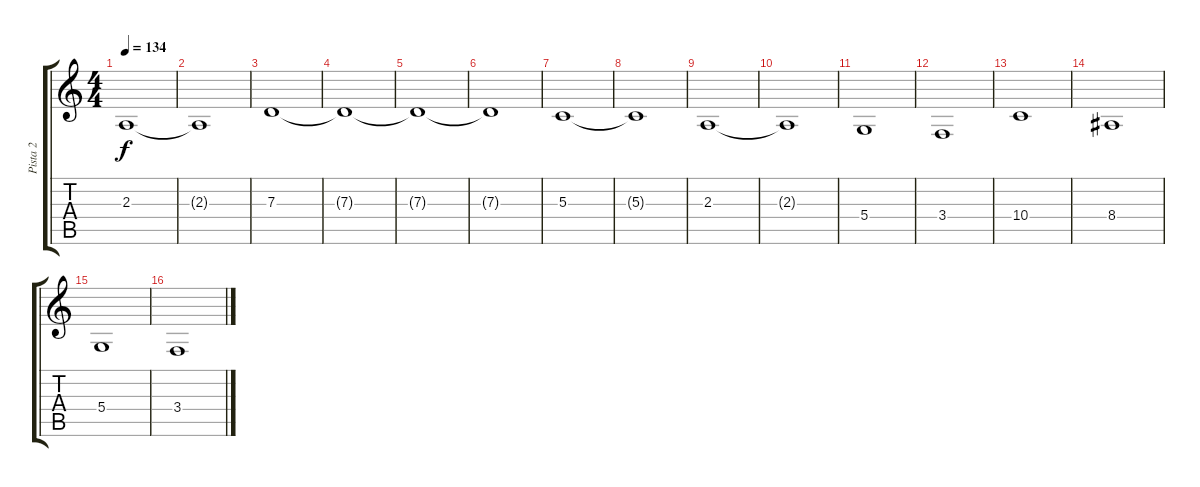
\track ("Pista 2" "Pista 2") {instrument lead2sawtooth}
\staff {score tabs}
\tuning (E4 B3 G3 D3 A2 E2) {hide}
\ts (4 4)
\tempo 134
\clef g2
\ks c
2.3.1{dy f} |
2.3{t}.1 |
7.3.1 |
7.3{t}.1 |
7.3{t}.1 |
7.3{t}.1 |
5.3.1 |
5.3{t}.1 |
2.3.1 |
2.3{t}.1 |
5.4.1 |
3.4.1 |
10.4.1 |
8.4.1 |
5.4.1 |
3.4.1
